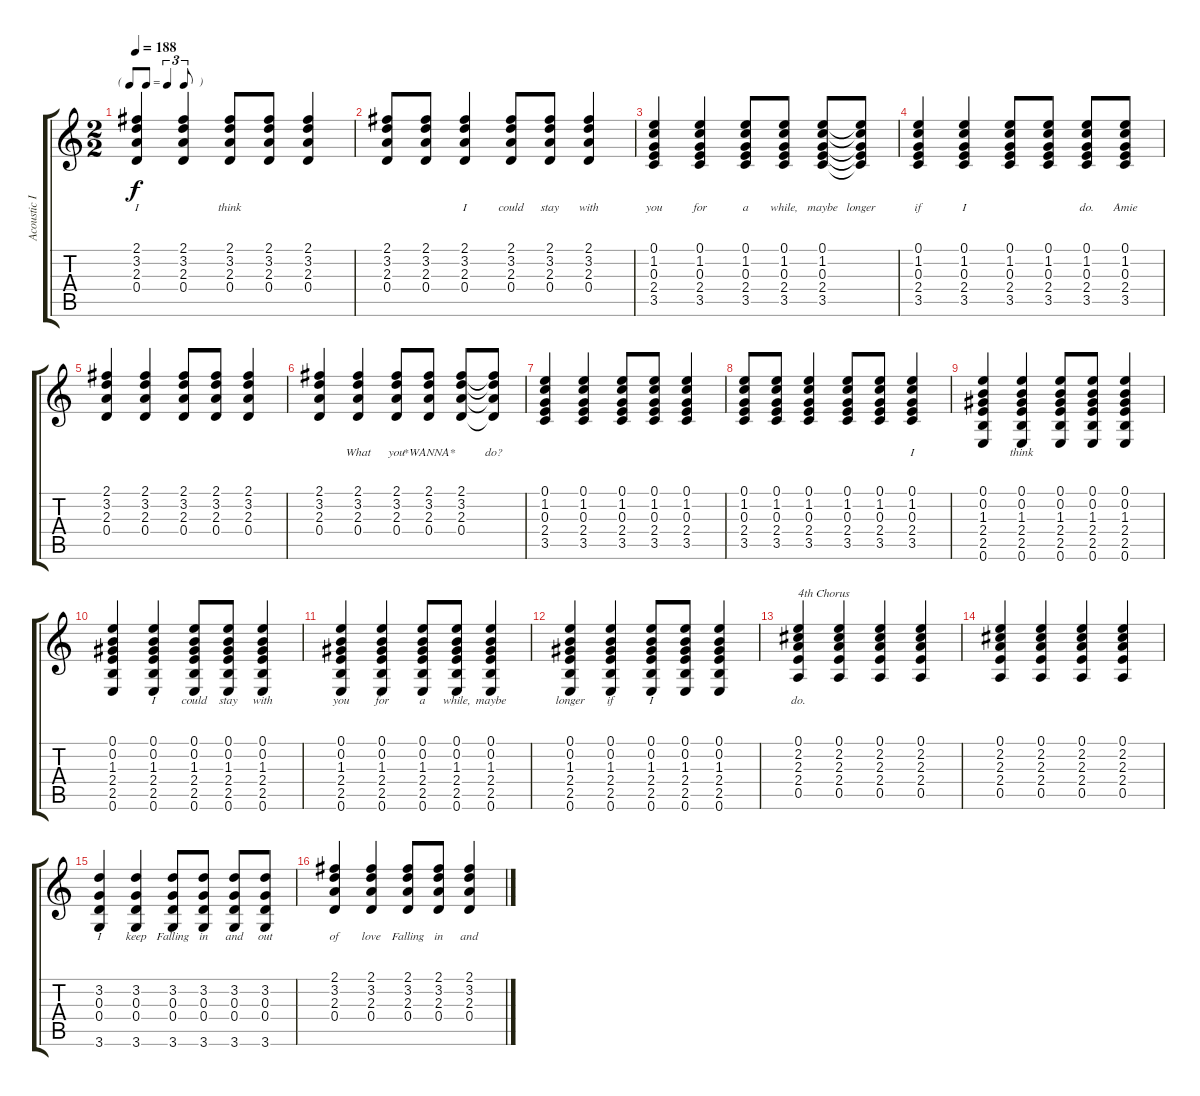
\track ("Acoustic II" "Acoustic I") {instrument acousticguitarsteel}
\staff {score tabs}
\tuning (E4 B3 G3 D3 A2 E2) {hide}
\ts (2 2)
\tf triplet8th
\tempo 188
\clef g2
\ks c
(2.1 3.2 2.3 0.4).4{lyrics (0 "I") lyrics (1 "") lyrics (2 "") lyrics (3 "") lyrics (4 "") dy f} (2.1 3.2 2.3 0.4).4{lyrics (0 "") lyrics (1 "") lyrics (2 "") lyrics (3 "") lyrics (4 "")} (2.1 3.2 2.3 0.4).8{lyrics (0 "think") lyrics (1 "") lyrics (2 "") lyrics (3 "") lyrics (4 "")} (2.1 3.2 2.3 0.4).8{lyrics (0 "") lyrics (1 "") lyrics (2 "") lyrics (3 "") lyrics (4 "")} (2.1 3.2 2.3 0.4).4{lyrics (0 "") lyrics (1 "") lyrics (2 "") lyrics (3 "") lyrics (4 "")} |
(2.1 3.2 2.3 0.4).8{lyrics (0 "") lyrics (1 "") lyrics (2 "") lyrics (3 "") lyrics (4 "")} (2.1 3.2 2.3 0.4).8{lyrics (0 "") lyrics (1 "") lyrics (2 "") lyrics (3 "") lyrics (4 "")} (2.1 3.2 2.3 0.4).4{lyrics (0 "I") lyrics (1 "") lyrics (2 "") lyrics (3 "") lyrics (4 "")} (2.1 3.2 2.3 0.4).8{lyrics (0 "could") lyrics (1 "") lyrics (2 "") lyrics (3 "") lyrics (4 "")} (2.1 3.2 2.3 0.4).8{lyrics (0 "stay") lyrics (1 "") lyrics (2 "") lyrics (3 "") lyrics (4 "")} (2.1 3.2 2.3 0.4).4{lyrics (0 "with") lyrics (1 "") lyrics (2 "") lyrics (3 "") lyrics (4 "")} |
(0.1 1.2 0.3 2.4 3.5).4{lyrics (0 "you") lyrics (1 "") lyrics (2 "") lyrics (3 "") lyrics (4 "")} (0.1 1.2 0.3 2.4 3.5).4{lyrics (0 "for") lyrics (1 "") lyrics (2 "") lyrics (3 "") lyrics (4 "")} (0.1 1.2 0.3 2.4 3.5).8{lyrics (0 "a") lyrics (1 "") lyrics (2 "") lyrics (3 "") lyrics (4 "")} (0.1 1.2 0.3 2.4 3.5).8{lyrics (0 "while,") lyrics (1 "") lyrics (2 "") lyrics (3 "") lyrics (4 "")} (0.1 1.2 0.3 2.4 3.5).8{lyrics (0 "maybe") lyrics (1 "") lyrics (2 "") lyrics (3 "") lyrics (4 "")} (0.1{t} 1.2{t} 0.3{t} 2.4{t} 3.5{t}).8{lyrics (0 "longer") lyrics (1 "") lyrics (2 "") lyrics (3 "") lyrics (4 "")} |
(0.1 1.2 0.3 2.4 3.5).4{lyrics (0 "if") lyrics (1 "") lyrics (2 "") lyrics (3 "") lyrics (4 "")} (0.1 1.2 0.3 2.4 3.5).4{lyrics (0 "I") lyrics (1 "") lyrics (2 "") lyrics (3 "") lyrics (4 "")} (0.1 1.2 0.3 2.4 3.5).8{lyrics (0 "") lyrics (1 "") lyrics (2 "") lyrics (3 "") lyrics (4 "")} (0.1 1.2 0.3 2.4 3.5).8{lyrics (0 "") lyrics (1 "") lyrics (2 "") lyrics (3 "") lyrics (4 "")} (0.1 1.2 0.3 2.4 3.5).8{lyrics (0 "do.") lyrics (1 "") lyrics (2 "") lyrics (3 "") lyrics (4 "")} (0.1 1.2 0.3 2.4 3.5).8{lyrics (0 "Amie") lyrics (1 "") lyrics (2 "") lyrics (3 "") lyrics (4 "")} |
(2.1 3.2 2.3 0.4).4{lyrics (0 "") lyrics (1 "") lyrics (2 "") lyrics (3 "") lyrics (4 "")} (2.1 3.2 2.3 0.4).4{lyrics (0 "") lyrics (1 "") lyrics (2 "") lyrics (3 "") lyrics (4 "")} (2.1 3.2 2.3 0.4).8{lyrics (0 "") lyrics (1 "") lyrics (2 "") lyrics (3 "") lyrics (4 "")} (2.1 3.2 2.3 0.4).8{lyrics (0 "") lyrics (1 "") lyrics (2 "") lyrics (3 "") lyrics (4 "")} (2.1 3.2 2.3 0.4).4{lyrics (0 "") lyrics (1 "") lyrics (2 "") lyrics (3 "") lyrics (4 "")} |
(2.1 3.2 2.3 0.4).4{lyrics (0 "") lyrics (1 "") lyrics (2 "") lyrics (3 "") lyrics (4 "")} (2.1 3.2 2.3 0.4).4{lyrics (0 "What") lyrics (1 "") lyrics (2 "") lyrics (3 "") lyrics (4 "")} (2.1 3.2 2.3 0.4).8{lyrics (0 "you") lyrics (1 "") lyrics (2 "") lyrics (3 "") lyrics (4 "")} (2.1 3.2 2.3 0.4).8{lyrics (0 "*WANNA*") lyrics (1 "") lyrics (2 "") lyrics (3 "") lyrics (4 "")} (2.1 3.2 2.3 0.4).8{lyrics (0 "") lyrics (1 "") lyrics (2 "") lyrics (3 "") lyrics (4 "")} (2.1{t} 3.2{t} 2.3{t} 0.4{t}).8{lyrics (0 "do?") lyrics (1 "") lyrics (2 "") lyrics (3 "") lyrics (4 "")} |
(0.1 1.2 0.3 2.4 3.5).4{lyrics (0 "") lyrics (1 "") lyrics (2 "") lyrics (3 "") lyrics (4 "")} (0.1 1.2 0.3 2.4 3.5).4{lyrics (0 "") lyrics (1 "") lyrics (2 "") lyrics (3 "") lyrics (4 "")} (0.1 1.2 0.3 2.4 3.5).8{lyrics (0 "") lyrics (1 "") lyrics (2 "") lyrics (3 "") lyrics (4 "")} (0.1 1.2 0.3 2.4 3.5).8{lyrics (0 "") lyrics (1 "") lyrics (2 "") lyrics (3 "") lyrics (4 "")} (0.1 1.2 0.3 2.4 3.5).4{lyrics (0 "") lyrics (1 "") lyrics (2 "") lyrics (3 "") lyrics (4 "")} |
(0.1 1.2 0.3 2.4 3.5).8{lyrics (0 "") lyrics (1 "") lyrics (2 "") lyrics (3 "") lyrics (4 "")} (0.1 1.2 0.3 2.4 3.5).8{lyrics (0 "") lyrics (1 "") lyrics (2 "") lyrics (3 "") lyrics (4 "")} (0.1 1.2 0.3 2.4 3.5).4{lyrics (0 "") lyrics (1 "") lyrics (2 "") lyrics (3 "") lyrics (4 "")} (0.1 1.2 0.3 2.4 3.5).8{lyrics (0 "") lyrics (1 "") lyrics (2 "") lyrics (3 "") lyrics (4 "")} (0.1 1.2 0.3 2.4 3.5).8{lyrics (0 "") lyrics (1 "") lyrics (2 "") lyrics (3 "") lyrics (4 "")} (0.1 1.2 0.3 2.4 3.5).4{lyrics (0 "I") lyrics (1 "") lyrics (2 "") lyrics (3 "") lyrics (4 "")} |
(0.1 0.2 1.3 2.4 2.5 0.6).4{lyrics (0 "") lyrics (1 "") lyrics (2 "") lyrics (3 "") lyrics (4 "")} (0.1 0.2 1.3 2.4 2.5 0.6).4{lyrics (0 "think") lyrics (1 "") lyrics (2 "") lyrics (3 "") lyrics (4 "")} (0.1 0.2 1.3 2.4 2.5 0.6).8{lyrics (0 "") lyrics (1 "") lyrics (2 "") lyrics (3 "") lyrics (4 "")} (0.1 0.2 1.3 2.4 2.5 0.6).8{lyrics (0 "") lyrics (1 "") lyrics (2 "") lyrics (3 "") lyrics (4 "")} (0.1 0.2 1.3 2.4 2.5 0.6).4{lyrics (0 "") lyrics (1 "") lyrics (2 "") lyrics (3 "") lyrics (4 "")} |
(0.1 0.2 1.3 2.4 2.5 0.6).4{lyrics (0 "") lyrics (1 "") lyrics (2 "") lyrics (3 "") lyrics (4 "")} (0.1 0.2 1.3 2.4 2.5 0.6).4{lyrics (0 "I") lyrics (1 "") lyrics (2 "") lyrics (3 "") lyrics (4 "")} (0.1 0.2 1.3 2.4 2.5 0.6).8{lyrics (0 "could") lyrics (1 "") lyrics (2 "") lyrics (3 "") lyrics (4 "")} (0.1 0.2 1.3 2.4 2.5 0.6).8{lyrics (0 "stay") lyrics (1 "") lyrics (2 "") lyrics (3 "") lyrics (4 "")} (0.1 0.2 1.3 2.4 2.5 0.6).4{lyrics (0 "with") lyrics (1 "") lyrics (2 "") lyrics (3 "") lyrics (4 "")} |
(0.1 0.2 1.3 2.4 2.5 0.6).4{lyrics (0 "you") lyrics (1 "") lyrics (2 "") lyrics (3 "") lyrics (4 "")} (0.1 0.2 1.3 2.4 2.5 0.6).4{lyrics (0 "for") lyrics (1 "") lyrics (2 "") lyrics (3 "") lyrics (4 "")} (0.1 0.2 1.3 2.4 2.5 0.6).8{lyrics (0 "a") lyrics (1 "") lyrics (2 "") lyrics (3 "") lyrics (4 "")} (0.1 0.2 1.3 2.4 2.5 0.6).8{lyrics (0 "while,") lyrics (1 "") lyrics (2 "") lyrics (3 "") lyrics (4 "")} (0.1 0.2 1.3 2.4 2.5 0.6).4{lyrics (0 "maybe") lyrics (1 "") lyrics (2 "") lyrics (3 "") lyrics (4 "")} |
(0.1 0.2 1.3 2.4 2.5 0.6).4{lyrics (0 "longer") lyrics (1 "") lyrics (2 "") lyrics (3 "") lyrics (4 "")} (0.1 0.2 1.3 2.4 2.5 0.6).4{lyrics (0 "if") lyrics (1 "") lyrics (2 "") lyrics (3 "") lyrics (4 "")} (0.1 0.2 1.3 2.4 2.5 0.6).8{lyrics (0 "I") lyrics (1 "") lyrics (2 "") lyrics (3 "") lyrics (4 "")} (0.1 0.2 1.3 2.4 2.5 0.6).8{lyrics (0 "") lyrics (1 "") lyrics (2 "") lyrics (3 "") lyrics (4 "")} (0.1 0.2 1.3 2.4 2.5 0.6).4{lyrics (0 "") lyrics (1 "") lyrics (2 "") lyrics (3 "") lyrics (4 "")} |
(0.1 2.2 2.3 2.4 0.5).4{txt "4th Chorus" lyrics (0 "do.") lyrics (1 "") lyrics (2 "") lyrics (3 "") lyrics (4 "")} (0.1 2.2 2.3 2.4 0.5).4{lyrics (0 "") lyrics (1 "") lyrics (2 "") lyrics (3 "") lyrics (4 "")} (0.1 2.2 2.3 2.4 0.5).4{lyrics (0 "") lyrics (1 "") lyrics (2 "") lyrics (3 "") lyrics (4 "")} (0.1 2.2 2.3 2.4 0.5).4{lyrics (0 "") lyrics (1 "") lyrics (2 "") lyrics (3 "") lyrics (4 "")} |
(0.1 2.2 2.3 2.4 0.5).4{lyrics (0 "") lyrics (1 "") lyrics (2 "") lyrics (3 "") lyrics (4 "")} (0.1 2.2 2.3 2.4 0.5).4{lyrics (0 "") lyrics (1 "") lyrics (2 "") lyrics (3 "") lyrics (4 "")} (0.1 2.2 2.3 2.4 0.5).4{lyrics (0 "") lyrics (1 "") lyrics (2 "") lyrics (3 "") lyrics (4 "")} (0.1 2.2 2.3 2.4 0.5).4{lyrics (0 "") lyrics (1 "") lyrics (2 "") lyrics (3 "") lyrics (4 "")} |
(3.2 0.3 0.4 3.6).4{lyrics (0 "I") lyrics (1 "") lyrics (2 "") lyrics (3 "") lyrics (4 "")} (3.2 0.3 0.4 3.6).4{lyrics (0 "keep") lyrics (1 "") lyrics (2 "") lyrics (3 "") lyrics (4 "")} (3.2 0.3 0.4 3.6).8{lyrics (0 "Falling") lyrics (1 "") lyrics (2 "") lyrics (3 "") lyrics (4 "")} (3.2 0.3 0.4 3.6).8{lyrics (0 "in") lyrics (1 "") lyrics (2 "") lyrics (3 "") lyrics (4 "")} (3.2 0.3 0.4 3.6).8{lyrics (0 "and") lyrics (1 "") lyrics (2 "") lyrics (3 "") lyrics (4 "")} (3.2 0.3 0.4 3.6).8{lyrics (0 "out") lyrics (1 "") lyrics (2 "") lyrics (3 "") lyrics (4 "")} |
(2.1 3.2 2.3 0.4).4{lyrics (0 "of") lyrics (1 "") lyrics (2 "") lyrics (3 "") lyrics (4 "")} (2.1 3.2 2.3 0.4).4{lyrics (0 "love") lyrics (1 "") lyrics (2 "") lyrics (3 "") lyrics (4 "")} (2.1 3.2 2.3 0.4).8{lyrics (0 "Falling") lyrics (1 "") lyrics (2 "") lyrics (3 "") lyrics (4 "")} (2.1 3.2 2.3 0.4).8{lyrics (0 "in") lyrics (1 "") lyrics (2 "") lyrics (3 "") lyrics (4 "")} (2.1 3.2 2.3 0.4).4{lyrics (0 "and") lyrics (1 "") lyrics (2 "") lyrics (3 "") lyrics (4 "")}
